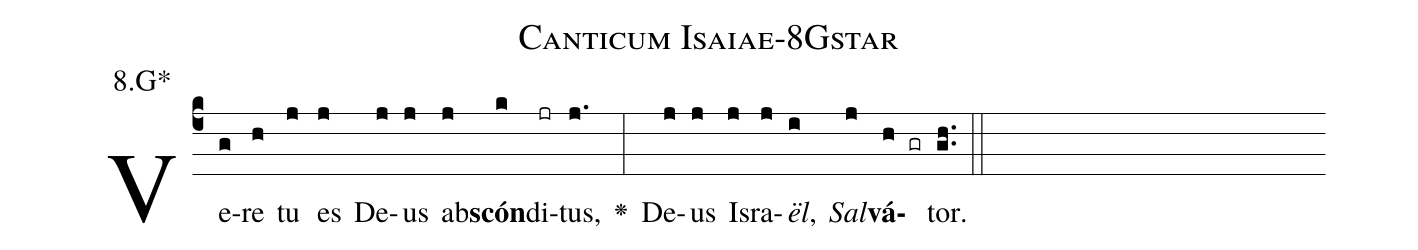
name: Canticum Isaiae-8Gstar;
annotation: 8.G*;
%%
(c4)Ve(g)re(h) tu(j) es(j) De(j)us(j) ab(j)<b>scón</b>(k)di(jr)tus,(j.) <v>\greheightstar</v>(:) De(j)us(j) Is(j)ra(j)<i>ël</i>,(i) <i>Sal</i>(j)<b>vá</b>(h gr)tor.(gh..) (::)


%E(j) u(j) o(i) u(j) a(h) e.(gh..) (::)
